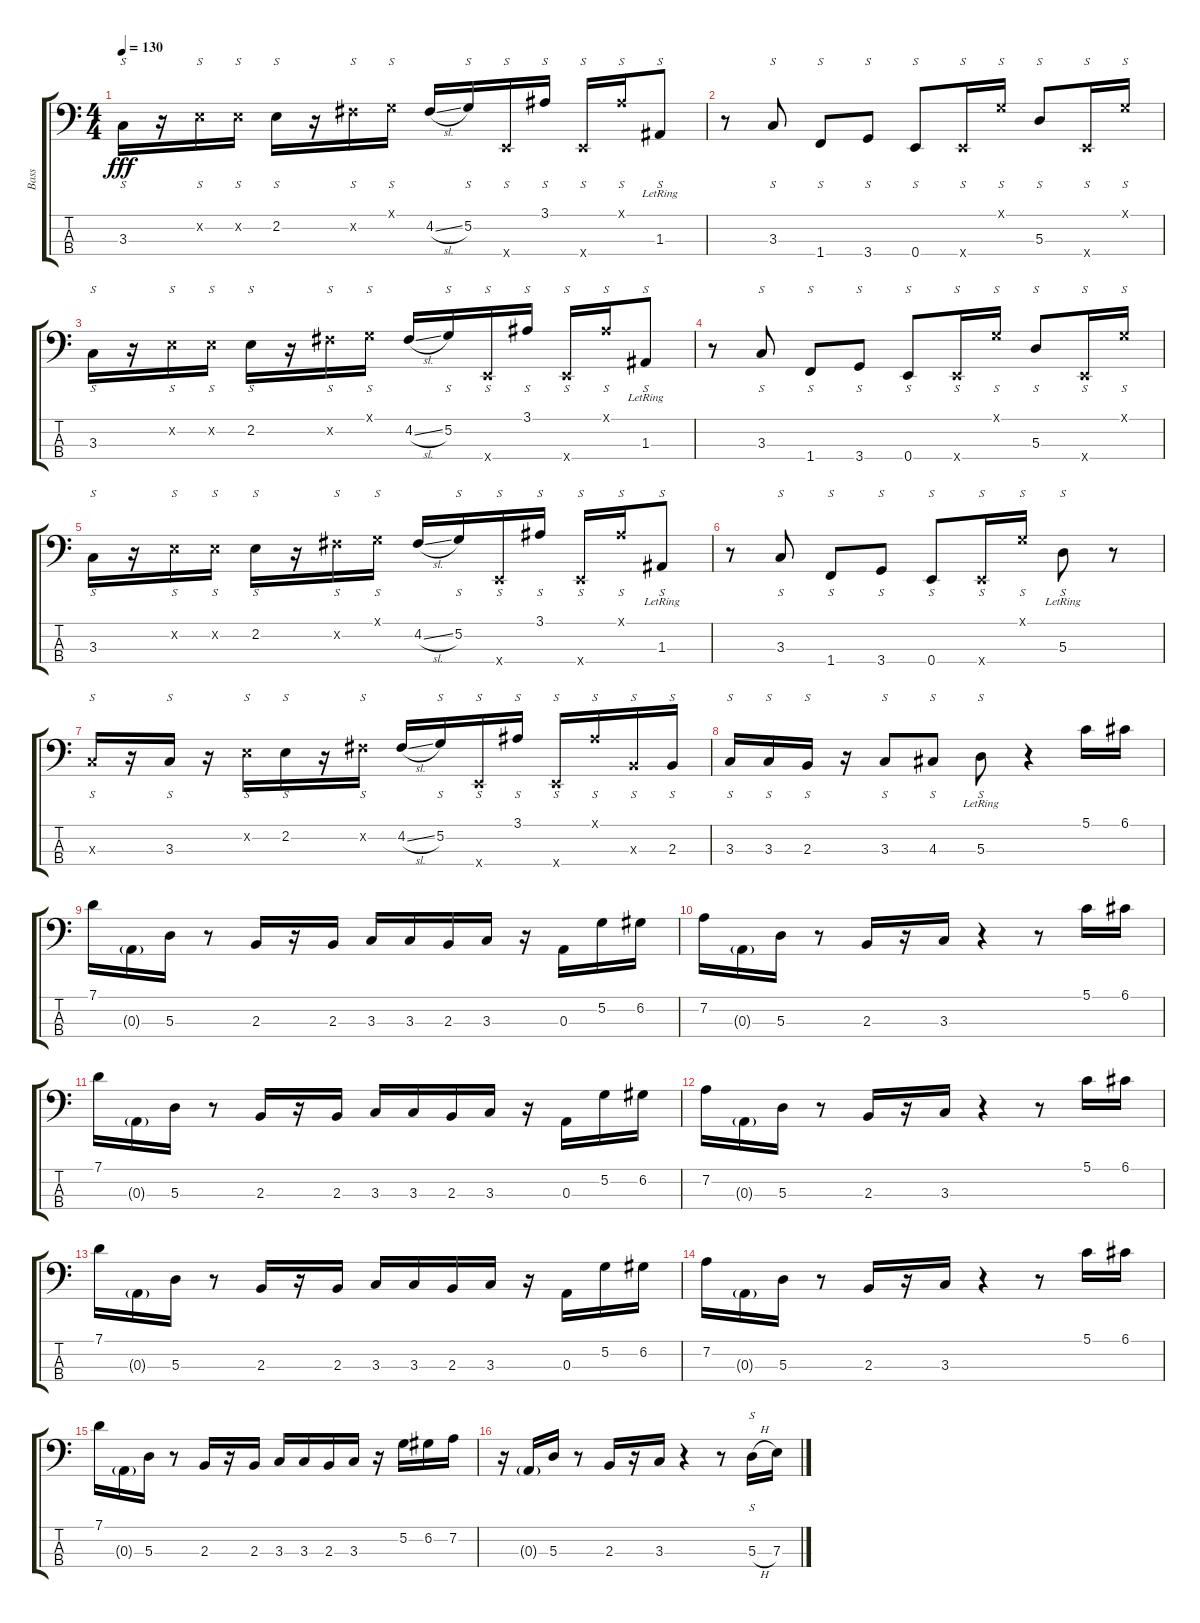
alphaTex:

\track ("Bass" "Bass") {solo instrument slapbass1}
\staff {score tabs}
\tuning (G2 D2 A1 E1) {hide}
\ts (4 4)
\tempo 130
\clef f4
\ks c
3.3.16{s dy fff} r.16 2.2{x}.16{s} 2.2{x}.16{s} 2.2.16{s} r.16 4.2{x}.16{s} 0.1{x}.16{s} 4.2{sl}.16 5.2.16{s} 0.4{x}.16{s} 3.1.16{s} 0.4{x}.16{s} 3.1{x}.16{s} 1.3{lr}.8{s} |
r.8 3.3.8{s} 1.4.8{s} 3.4.8{s} 0.4.8{s} 0.4{x}.16{s} 0.1{x}.16{s} 5.3.8{s} 0.4{x}.16{s} 0.1{x}.16{s} |
3.3.16{s} r.16 2.2{x}.16{s} 2.2{x}.16{s} 2.2.16{s} r.16 4.2{x}.16{s} 0.1{x}.16{s} 4.2{sl}.16 5.2.16{s} 0.4{x}.16{s} 3.1.16{s} 0.4{x}.16{s} 3.1{x}.16{s} 1.3{lr}.8{s} |
r.8 3.3.8{s} 1.4.8{s} 3.4.8{s} 0.4.8{s} 0.4{x}.16{s} 0.1{x}.16{s} 5.3.8{s} 0.4{x}.16{s} 0.1{x}.16{s} |
3.3.16{s} r.16 2.2{x}.16{s} 2.2{x}.16{s} 2.2.16{s} r.16 4.2{x}.16{s} 0.1{x}.16{s} 4.2{sl}.16 5.2.16{s} 0.4{x}.16{s} 3.1.16{s} 0.4{x}.16{s} 3.1{x}.16{s} 1.3{lr}.8{s} |
r.8 3.3.8{s} 1.4.8{s} 3.4.8{s} 0.4.8{s} 0.4{x}.16{s} 0.1{x}.16{s} 5.3{lr}.8{s} r.8 |
3.3{x}.16{s} r.16 3.3.16{s} r.16 2.2{x}.16{s} 2.2.16{s} r.16 4.2{x}.16{s} 4.2{sl}.16 5.2.16{s} 0.4{x}.16{s} 3.1.16{s} 0.4{x}.16{s} 3.1{x}.16{s} 2.3{x}.16{s} 2.3.16{s} |
3.3.16{s} 3.3.16{s} 2.3.16{s} r.16 3.3.8{s} 4.3.8{s} 5.3{lr}.8{s} r.4 5.1.16 6.1.16 |
7.1.16 0.3{g}.16 5.3.16 r.8 2.3.16 r.16 2.3.16 3.3.16 3.3.16 2.3.16 3.3.16 r.16 0.3.16 5.2.16 6.2.16 |
7.2.16 0.3{g}.16 5.3.16 r.8 2.3.16 r.16 3.3.16 r.4 r.8 5.1.16 6.1.16 |
7.1.16 0.3{g}.16 5.3.16 r.8 2.3.16 r.16 2.3.16 3.3.16 3.3.16 2.3.16 3.3.16 r.16 0.3.16 5.2.16 6.2.16 |
7.2.16 0.3{g}.16 5.3.16 r.8 2.3.16 r.16 3.3.16 r.4 r.8 5.1.16 6.1.16 |
7.1.16 0.3{g}.16 5.3.16 r.8 2.3.16 r.16 2.3.16 3.3.16 3.3.16 2.3.16 3.3.16 r.16 0.3.16 5.2.16 6.2.16 |
7.2.16 0.3{g}.16 5.3.16 r.8 2.3.16 r.16 3.3.16 r.4 r.8 5.1.16 6.1.16 |
7.1.16 0.3{g}.16 5.3.16 r.8 2.3.16 r.16 2.3.16 3.3.16 3.3.16 2.3.16 3.3.16 r.16 5.2.16 6.2.16 7.2.16 |
r.16 0.3{g}.16 5.3.16 r.8 2.3.16 r.16 3.3.16 r.4 r.8 5.3{h}.16{s} 7.3.16
